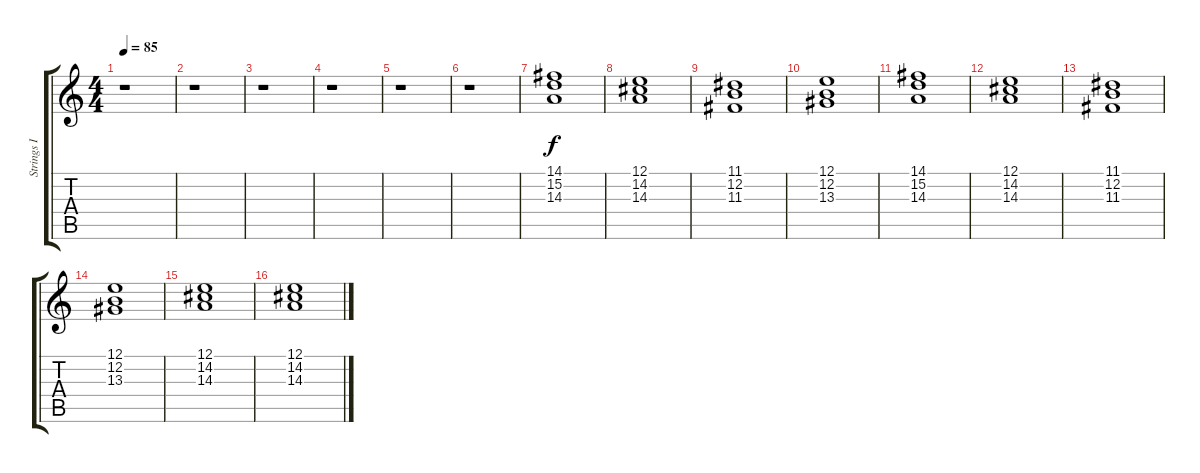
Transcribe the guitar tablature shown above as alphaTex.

\track ("Strings I" "Strings I") {instrument synthstrings1}
\staff {score tabs}
\tuning (E4 B3 G3 D3 A2 E2) {hide}
\ts (4 4)
\tempo 85
\clef g2
\ks c
r.1{dy f} |
r.1 |
r.1 |
r.1 |
r.1 |
r.1 |
(14.1 15.2 14.3).1 |
(12.1 14.2 14.3).1 |
(11.1 12.2 11.3).1 |
(12.1 12.2 13.3).1 |
(14.1 15.2 14.3).1 |
(12.1 14.2 14.3).1 |
(11.1 12.2 11.3).1 |
(12.1 12.2 13.3).1 |
(12.1 14.2 14.3).1 |
(12.1 14.2 14.3).1
